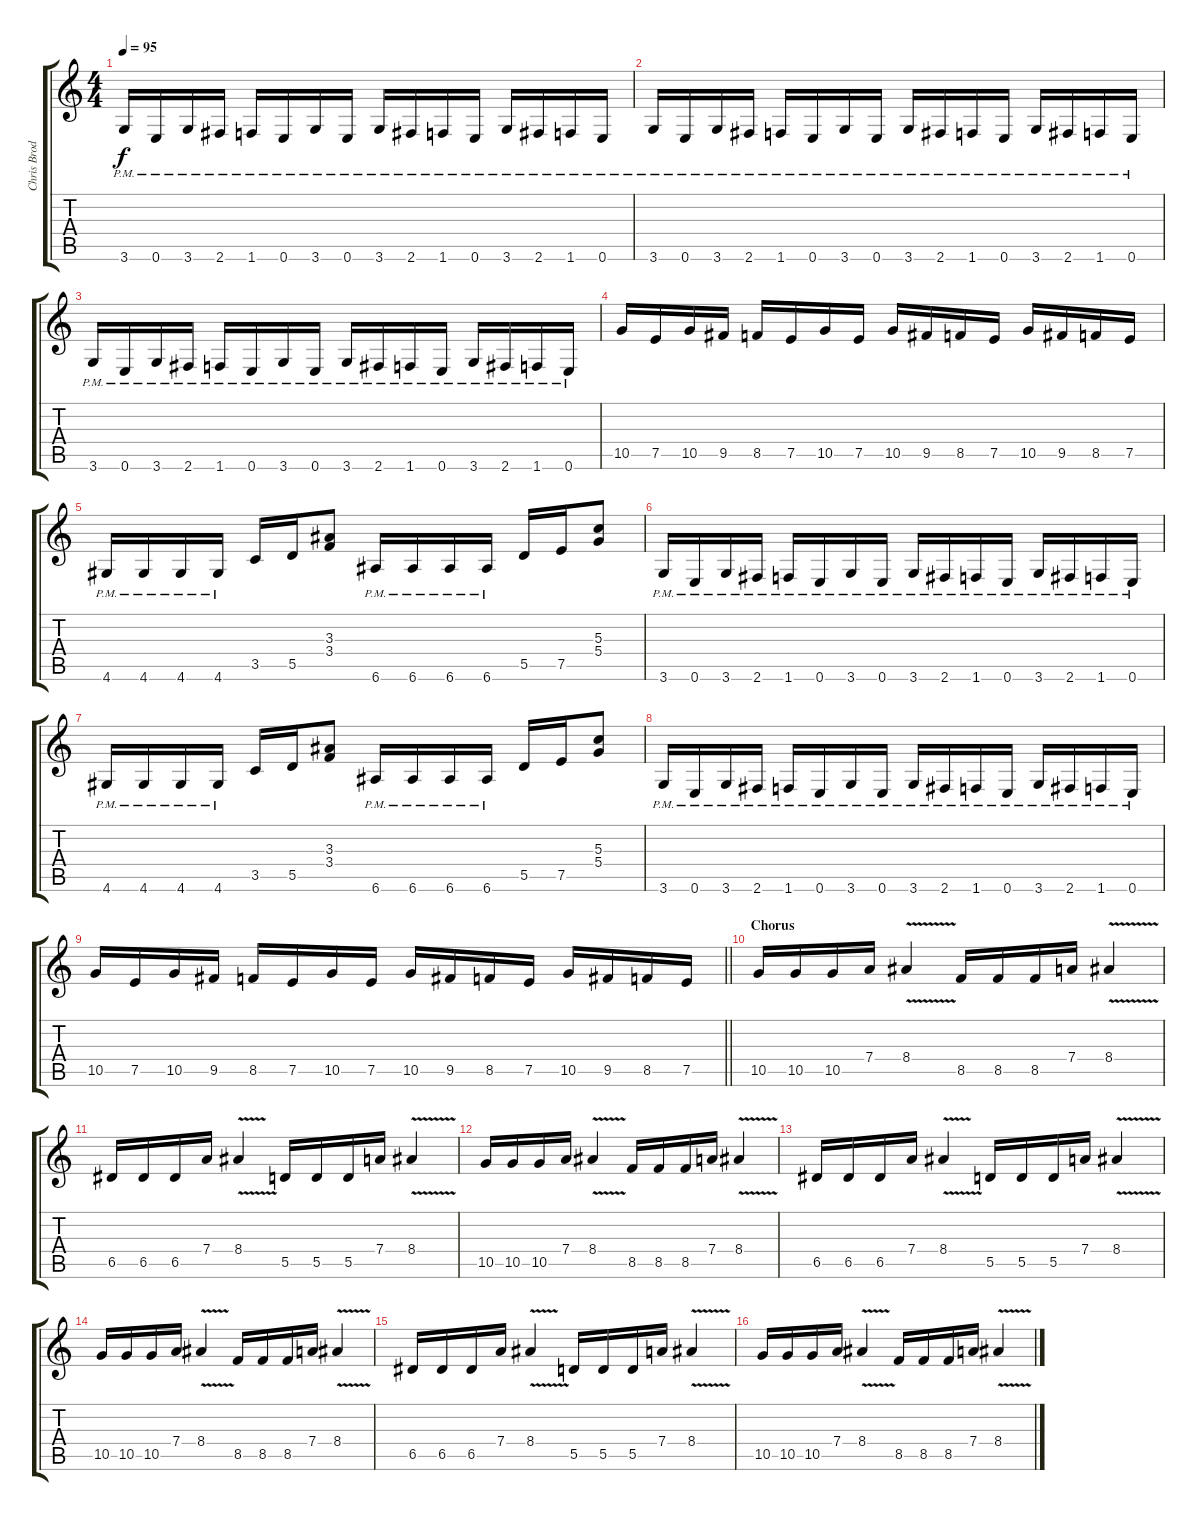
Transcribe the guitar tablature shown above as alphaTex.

\track ("Chris Broderick" "Chris Brod") {instrument distortionguitar}
\staff {score tabs}
\tuning (E4 B3 G3 D3 A2 E2) {hide}
\ts (4 4)
\tempo 95
\clef g2
\ks c
3.6{pm}.16{dy f} 0.6{pm}.16 3.6{pm}.16 2.6{pm}.16 1.6{pm}.16 0.6{pm}.16 3.6{pm}.16 0.6{pm}.16 3.6{pm}.16 2.6{pm}.16 1.6{pm}.16 0.6{pm}.16 3.6{pm}.16 2.6{pm}.16 1.6{pm}.16 0.6{pm}.16 |
3.6{pm}.16 0.6{pm}.16 3.6{pm}.16 2.6{pm}.16 1.6{pm}.16 0.6{pm}.16 3.6{pm}.16 0.6{pm}.16 3.6{pm}.16 2.6{pm}.16 1.6{pm}.16 0.6{pm}.16 3.6{pm}.16 2.6{pm}.16 1.6{pm}.16 0.6{pm}.16 |
3.6{pm}.16 0.6{pm}.16 3.6{pm}.16 2.6{pm}.16 1.6{pm}.16 0.6{pm}.16 3.6{pm}.16 0.6{pm}.16 3.6{pm}.16 2.6{pm}.16 1.6{pm}.16 0.6{pm}.16 3.6{pm}.16 2.6{pm}.16 1.6{pm}.16 0.6{pm}.16 |
10.5.16 7.5.16 10.5.16 9.5.16 8.5.16 7.5.16 10.5.16 7.5.16 10.5.16 9.5.16 8.5.16 7.5.16 10.5.16 9.5.16 8.5.16 7.5.16 |
4.6{pm}.16 4.6{pm}.16 4.6{pm}.16 4.6{pm}.16 3.5.16 5.5.16 (3.3 3.4).8 6.6{pm}.16 6.6{pm}.16 6.6{pm}.16 6.6{pm}.16 5.5.16 7.5.16 (5.3 5.4).8 |
3.6{pm}.16 0.6{pm}.16 3.6{pm}.16 2.6{pm}.16 1.6{pm}.16 0.6{pm}.16 3.6{pm}.16 0.6{pm}.16 3.6{pm}.16 2.6{pm}.16 1.6{pm}.16 0.6{pm}.16 3.6{pm}.16 2.6{pm}.16 1.6{pm}.16 0.6{pm}.16 |
4.6{pm}.16 4.6{pm}.16 4.6{pm}.16 4.6{pm}.16 3.5.16 5.5.16 (3.3 3.4).8 6.6{pm}.16 6.6{pm}.16 6.6{pm}.16 6.6{pm}.16 5.5.16 7.5.16 (5.3 5.4).8 |
3.6{pm}.16 0.6{pm}.16 3.6{pm}.16 2.6{pm}.16 1.6{pm}.16 0.6{pm}.16 3.6{pm}.16 0.6{pm}.16 3.6{pm}.16 2.6{pm}.16 1.6{pm}.16 0.6{pm}.16 3.6{pm}.16 2.6{pm}.16 1.6{pm}.16 0.6{pm}.16 |
\barLineRight lightlight
10.5.16 7.5.16 10.5.16 9.5.16 8.5.16 7.5.16 10.5.16 7.5.16 10.5.16 9.5.16 8.5.16 7.5.16 10.5.16 9.5.16 8.5.16 7.5.16 |
\section ("" "Chorus")
10.5.16 10.5.16 10.5.16 7.4.16 8.4{v}.4 8.5.16 8.5.16 8.5.16 7.4.16 8.4{v}.4 |
6.5.16 6.5.16 6.5.16 7.4.16 8.4{v}.4 5.5.16 5.5.16 5.5.16 7.4.16 8.4{v}.4 |
10.5.16 10.5.16 10.5.16 7.4.16 8.4{v}.4 8.5.16 8.5.16 8.5.16 7.4.16 8.4{v}.4 |
6.5.16 6.5.16 6.5.16 7.4.16 8.4{v}.4 5.5.16 5.5.16 5.5.16 7.4.16 8.4{v}.4 |
10.5.16 10.5.16 10.5.16 7.4.16 8.4{v}.4 8.5.16 8.5.16 8.5.16 7.4.16 8.4{v}.4 |
6.5.16 6.5.16 6.5.16 7.4.16 8.4{v}.4 5.5.16 5.5.16 5.5.16 7.4.16 8.4{v}.4 |
10.5.16 10.5.16 10.5.16 7.4.16 8.4{v}.4 8.5.16 8.5.16 8.5.16 7.4.16 8.4{v}.4
